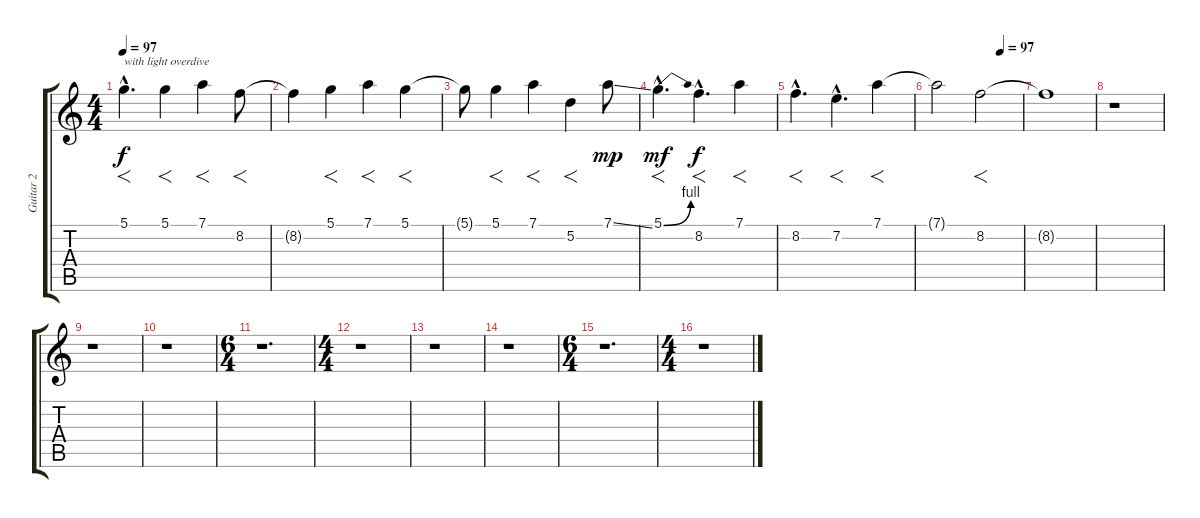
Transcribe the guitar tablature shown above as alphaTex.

\track ("Guitar 2" "Guitar 2") {instrument overdrivenguitar}
\staff {score tabs}
\tuning (D4 A3 F3 C3 G2 D2) {hide}
\ts (4 4)
\tempo 97
\tempo 80
\tempo 97
\clef g2
\ks c
5.1{hac}.4{f d txt "with light overdive" dy f instrument overdrivenguitar} 5.1.4{f} 7.1.4{f} 8.2.8{f} |
8.2{t}.4 5.1.4{f} 7.1.4{f} 5.1.4{f} |
5.1{t}.8 5.1.4{f} 7.1.4{f} 5.2.4{f} 7.1{ss}.8{dy mp} |
5.1{be (bend 0 0 60 4) hac}.4{f d dy mf} 8.2{hac}.4{f d dy f} 7.1.4{f} |
8.2{hac}.4{f d} 7.2{hac}.4{f d} 7.1.4{f} |
\tempo (97 0.75)
7.1{t}.2 8.2.2{f} |
8.2{t}.1 |
r.1 |
r.1 |
r.1 |
\ts (6 4)
r.1{d} |
\ts (4 4)
r.1 |
r.1 |
r.1 |
\ts (6 4)
r.1{d} |
\ts (4 4)
r.1
